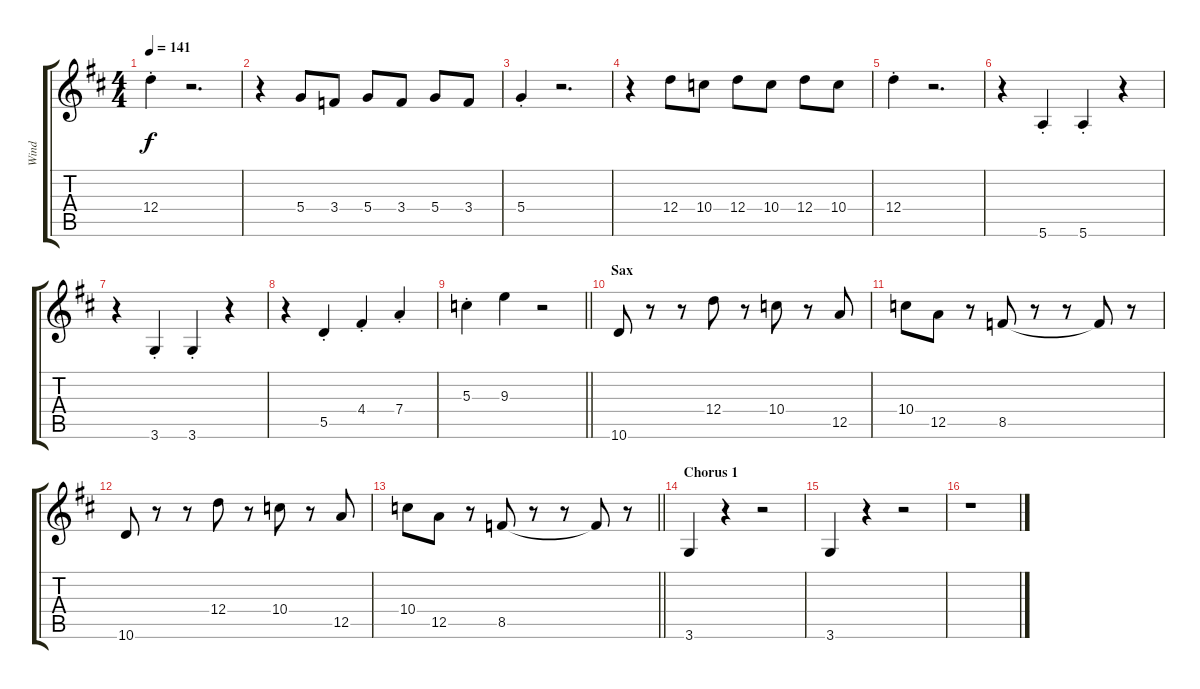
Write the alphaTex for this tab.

\track ("Wind" "Wind") {mute instrument trumpet}
\staff {score tabs}
\tuning (E5 B4 G4 D4 A3 E3) {hide}
\ts (4 4)
\tempo 141
\clef g2
\ks d
12.4{st}.4{dy f} r.2{d} |
r.4 5.4.8 3.4.8 5.4.8 3.4.8 5.4.8 3.4.8 |
5.4{st}.4 r.2{d} |
r.4 12.4.8 10.4.8 12.4.8 10.4.8 12.4.8 10.4.8 |
12.4{st}.4 r.2{d} |
r.4 5.6{st}.4 5.6{st}.4 r.4 |
r.4 3.6{st}.4 3.6{st}.4 r.4 |
r.4 5.5{st}.4 4.4{st}.4 7.4{st}.4 |
\barLineRight lightlight
5.3{st}.4 9.3.4 r.2 |
\section ("" "Sax")
10.6.8 r.8 r.8 12.4.8 r.8 10.4.8 r.8 12.5.8 |
10.4.8 12.5.8 r.8 8.5.8 r.8 r.8 8.5{t}.8 r.8 |
10.6.8 r.8 r.8 12.4.8 r.8 10.4.8 r.8 12.5.8 |
\barLineRight lightlight
10.4.8 12.5.8 r.8 8.5.8 r.8 r.8 8.5{t}.8 r.8 |
\section ("" "Chorus 1")
3.6.4 r.4 r.2 |
3.6.4 r.4 r.2 |
r.1
